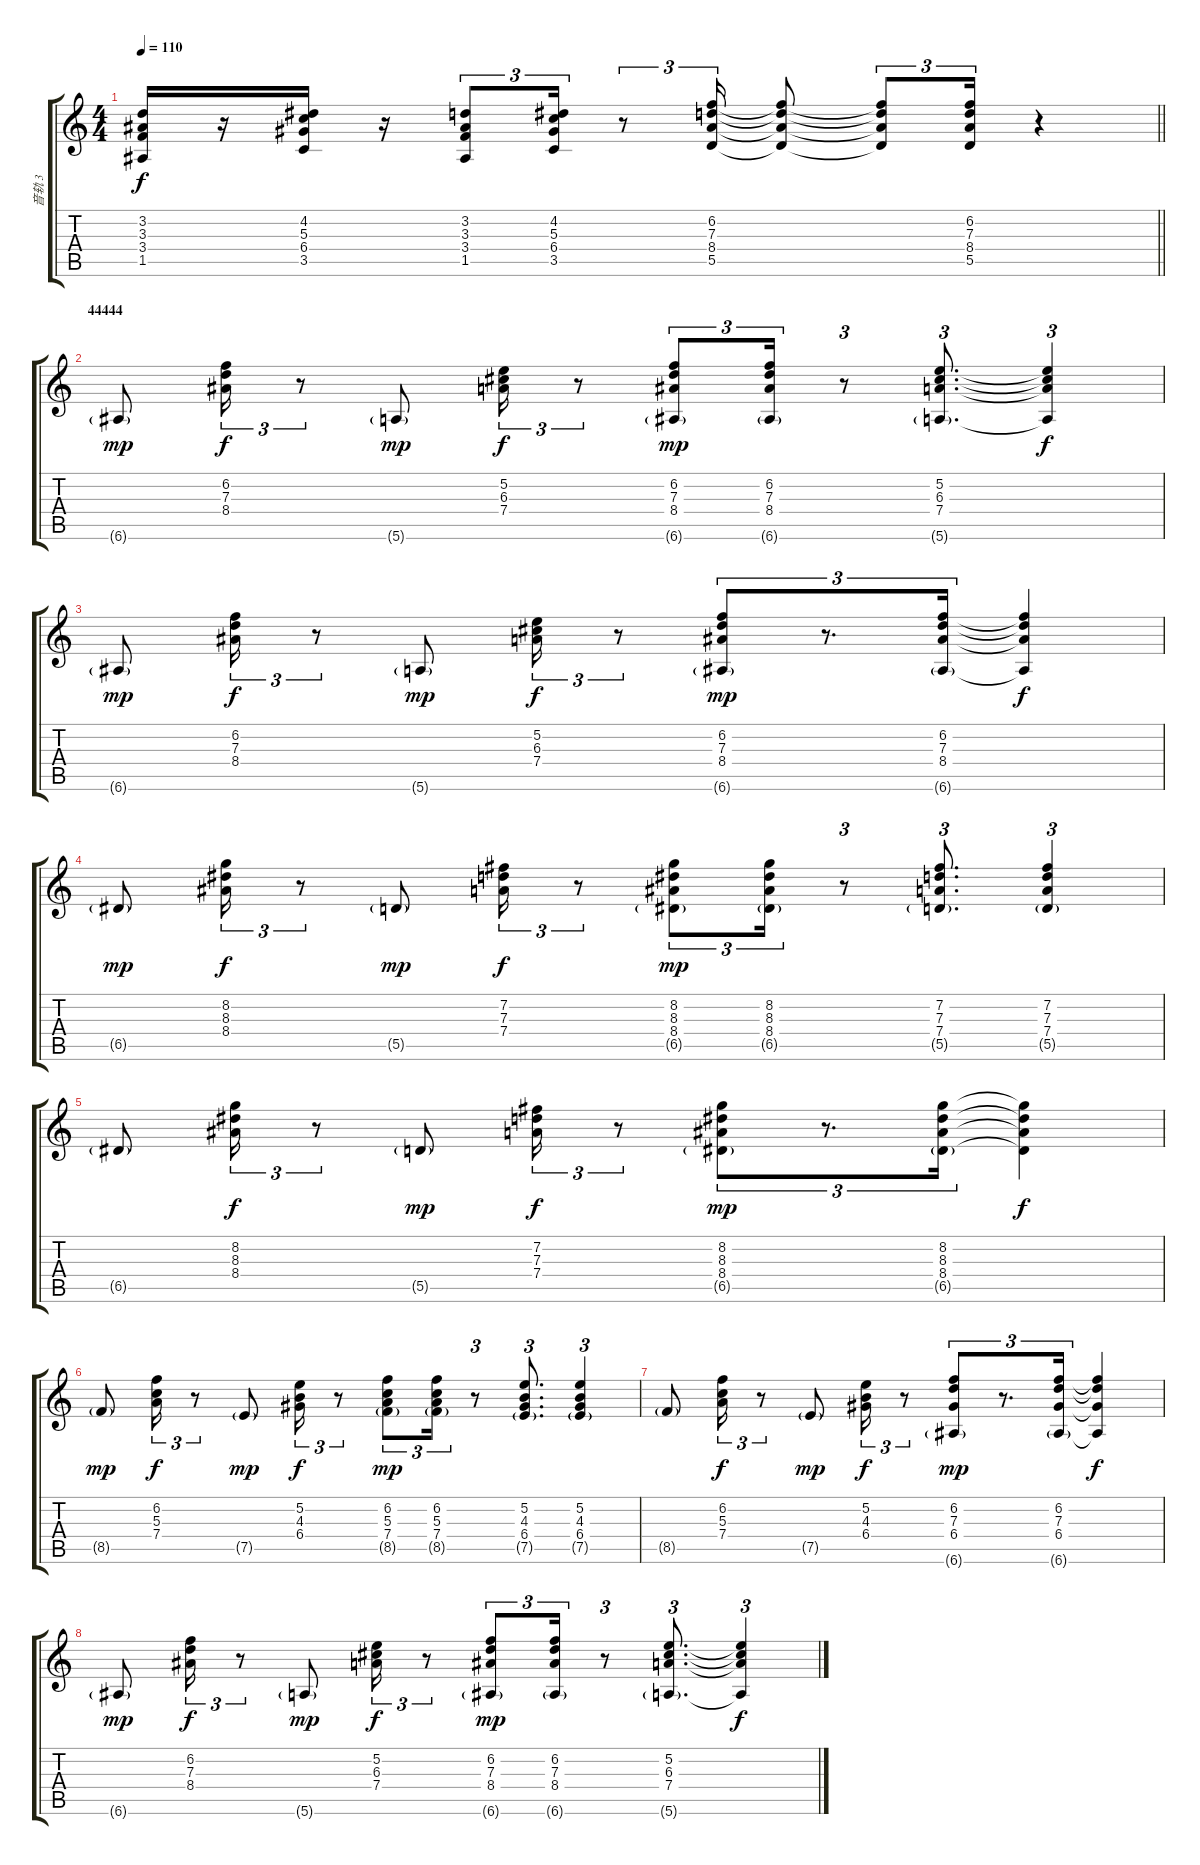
\track ("音轨 3" "音轨 3") {instrument acousticguitarnylon}
\staff {score tabs}
\tuning (E4 B3 G3 D3 A2 E2) {hide}
\ts (4 4)
\tempo 110
\clef g2
\barLineRight lightlight
\ks c
(3.2 3.3 3.4 1.5).16{dy f} r.16 (4.2 5.3 6.4 3.5).16 r.16 (3.2 3.3 3.4 1.5).8{tu (3 2)} (4.2 5.3 6.4 3.5).16{tu (3 2)} r.8{tu (3 2)} (6.2 7.3 8.4 5.5).16{tu (3 2)} (6.2{t} 7.3{t} 8.4{t} 5.5{t}).8 (6.2{t} 7.3{t} 8.4{t} 5.5{t}).8{tu (3 2)} (6.2 7.3 8.4 5.5).16{tu (3 2)} r.4 |
\section ("" "44444")
6.6{g}.8{dy mp} (6.2 7.3 8.4).16{tu (3 2) dy f} r.8{tu (3 2)} 5.6{g}.8{dy mp} (5.2 6.3 7.4).16{tu (3 2) dy f} r.8{tu (3 2)} (6.2 7.3 8.4 6.6{g}).8{tu (3 2) dy mp} (6.2 7.3 8.4 6.6{g}).16{tu (3 2)} r.8{tu (3 2)} (5.2 6.3 7.4 5.6{g}).8{d tu (3 2)} (5.2{t} 6.3{t} 7.4{t} 5.6{t}).4{tu (3 2) dy f} |
6.6{g}.8{dy mp} (6.2 7.3 8.4).16{tu (3 2) dy f} r.8{tu (3 2)} 5.6{g}.8{dy mp} (5.2 6.3 7.4).16{tu (3 2) dy f} r.8{tu (3 2)} (6.2 7.3 8.4 6.6{g}).8{tu (3 2) dy mp} r.8{d tu (3 2)} (6.2 7.3 8.4 6.6{g}).16{tu (3 2)} (6.2{t} 7.3{t} 8.4{t} 6.6{t}).4{dy f} |
6.5{g}.8{dy mp} (8.2 8.3 8.4).16{tu (3 2) dy f} r.8{tu (3 2)} 5.5{g}.8{dy mp} (7.2 7.3 7.4).16{tu (3 2) dy f} r.8{tu (3 2)} (8.2 8.3 8.4 6.5{g}).8{tu (3 2) dy mp} (8.2 8.3 8.4 6.5{g}).16{tu (3 2)} r.8{tu (3 2)} (7.2 7.3 7.4 5.5{g}).8{d tu (3 2)} (7.2 7.3 7.4 5.5{g}).4{tu (3 2)} |
6.5{g}.8 (8.2 8.3 8.4).16{tu (3 2) dy f} r.8{tu (3 2)} 5.5{g}.8{dy mp} (7.2 7.3 7.4).16{tu (3 2) dy f} r.8{tu (3 2)} (8.2 8.3 8.4 6.5{g}).8{tu (3 2) dy mp} r.8{d tu (3 2)} (8.2 8.3 8.4 6.5{g}).16{tu (3 2)} (8.2{t} 8.3{t} 8.4{t} 6.5{t}).4{dy f} |
8.5{g}.8{dy mp} (6.2 5.3 7.4).16{tu (3 2) dy f} r.8{tu (3 2)} 7.5{g}.8{dy mp} (5.2 4.3 6.4).16{tu (3 2) dy f} r.8{tu (3 2)} (6.2 5.3 7.4 8.5{g}).8{tu (3 2) dy mp} (6.2 5.3 7.4 8.5{g}).16{tu (3 2)} r.8{tu (3 2)} (5.2 4.3 6.4 7.5{g}).8{d tu (3 2)} (5.2 4.3 6.4 7.5{g}).4{tu (3 2)} |
8.5{g}.8 (6.2 5.3 7.4).16{tu (3 2) dy f} r.8{tu (3 2)} 7.5{g}.8{dy mp} (5.2 4.3 6.4).16{tu (3 2) dy f} r.8{tu (3 2)} (6.2 7.3 6.4 6.6{g}).8{tu (3 2) dy mp} r.8{d tu (3 2)} (6.2 7.3 6.4 6.6{g}).16{tu (3 2)} (6.2{t} 7.3{t} 6.4{t} 6.6{t}).4{dy f} |
6.6{g}.8{dy mp} (6.2 7.3 8.4).16{tu (3 2) dy f} r.8{tu (3 2)} 5.6{g}.8{dy mp} (5.2 6.3 7.4).16{tu (3 2) dy f} r.8{tu (3 2)} (6.2 7.3 8.4 6.6{g}).8{tu (3 2) dy mp} (6.2 7.3 8.4 6.6{g}).16{tu (3 2)} r.8{tu (3 2)} (5.2 6.3 7.4 5.6{g}).8{d tu (3 2)} (5.2{t} 6.3{t} 7.4{t} 5.6{t}).4{tu (3 2) dy f}
